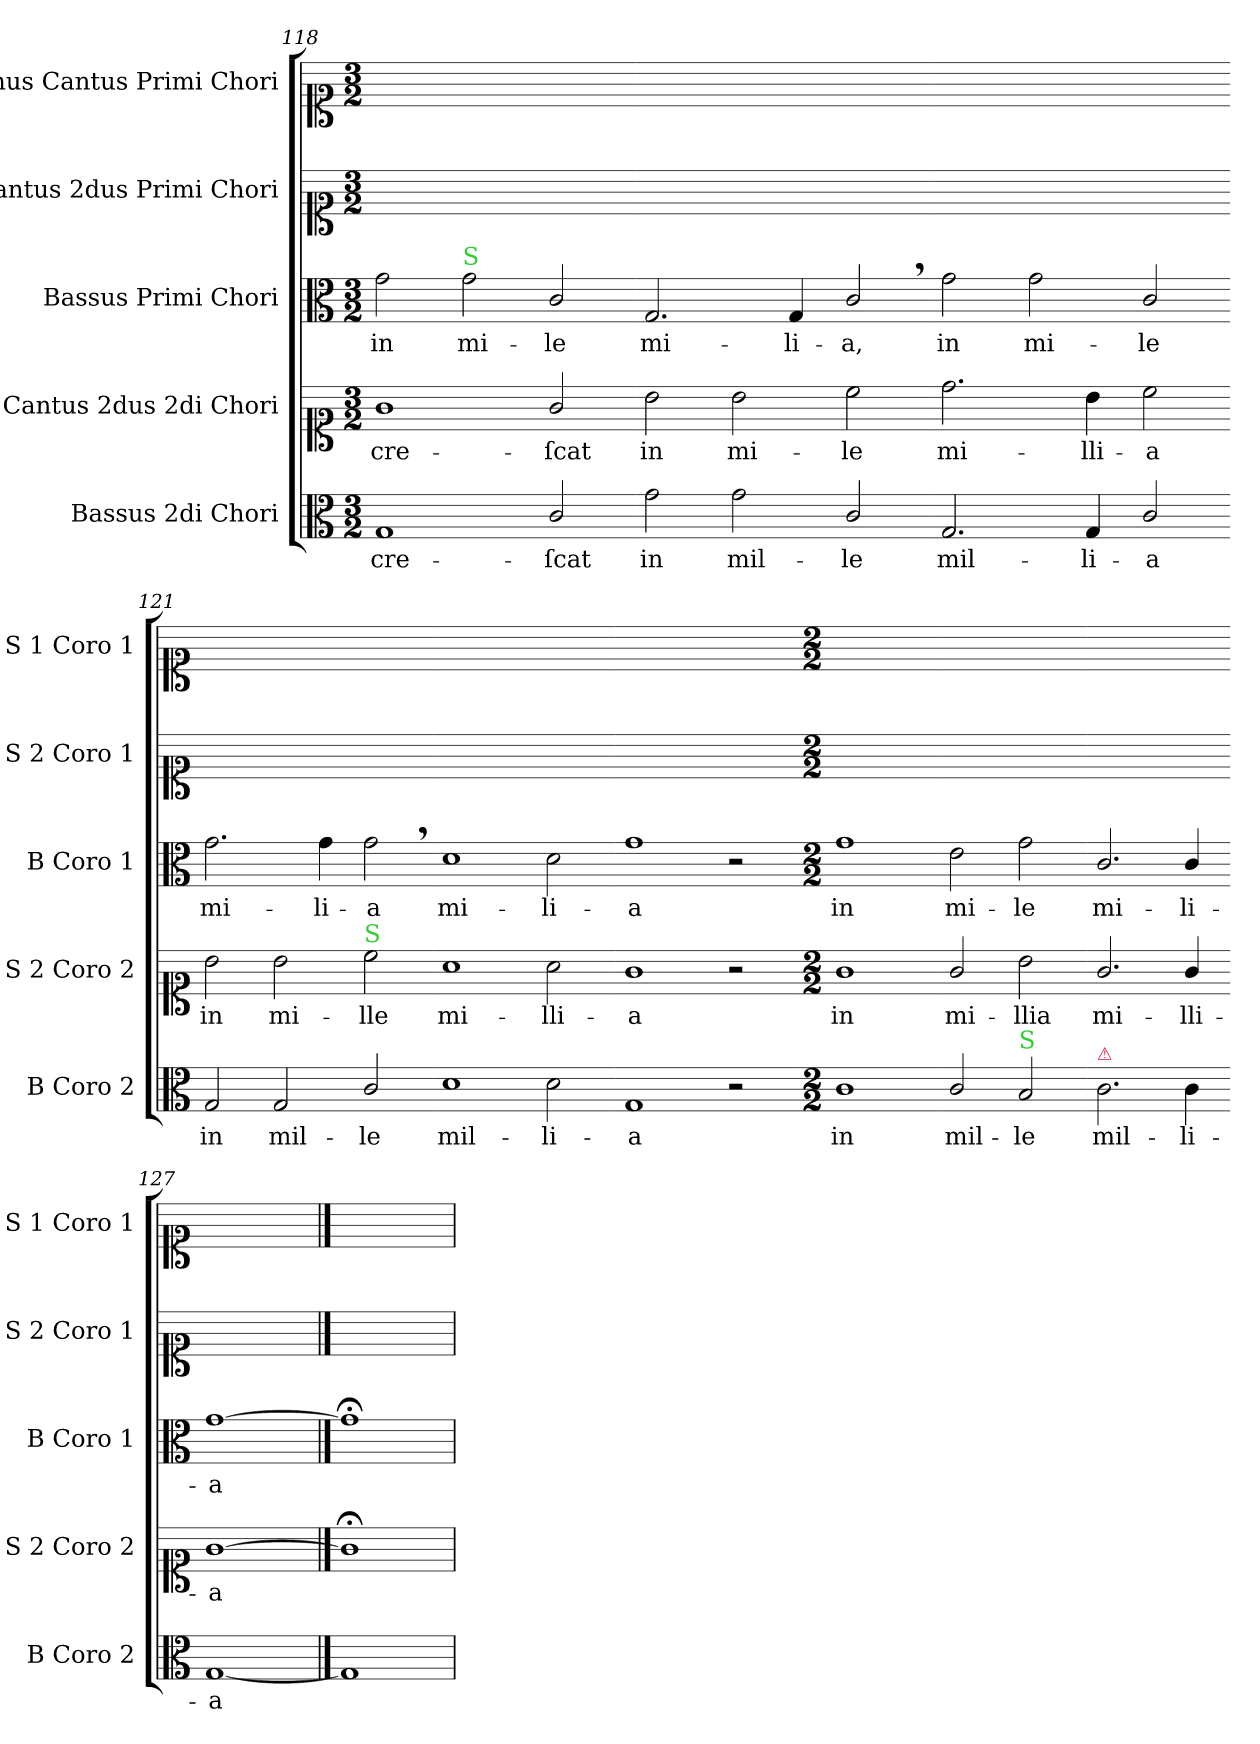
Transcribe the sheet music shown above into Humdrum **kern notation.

**kern	**text	**kern	**text	**kern	**text	**kern	**kern
*part5	*part5	*part4	*part4	*part3	*part3	*part2	*part1
*staff5	*staff5	*staff4	*staff4	*staff3	*staff3	*staff2	*staff1
*I"Bassus 2di Chori	*	*I"Cantus 2dus 2di Chori	*	*I"Bassus Primi Chori	*	*I"Cantus 2dus Primi Chori	*I"1mus Cantus Primi Chori
*I'B Coro 2	*	*I'S 2 Coro 2	*	*I'B Coro 1	*	*I'S 2 Coro 1	*I'S 1 Coro 1
*clefC3	*	*clefC1	*	*clefC3	*	*clefC1	*clefC1
*k[]	*	*k[]	*	*k[]	*	*k[]	*k[]
*M3/2	*	*M3/2	*	*M3/2	*	*M3/2	*M3/2
=118	=118	=118	=118	=118	=118	=118	=118
1G/	cre-	1g\	cre-	2g\	in	1.ryy	1.ryy
!	!	!	!	!LO:TX:a:color=limegreen:t=S	!	!	!
.	.	.	.	2g\	mi-	.	.
2c/	-ſcat	2g/	-ſcat	2c/	-le	.	.
=119-	=119-	=119-	=119-	=119-	=119-	=119-	=119-
2g\	in	2b\	in	2.G/	mi-	1.ryy	1.ryy
2g\	mil-	2b\	mi-	.	.	.	.
.	.	.	.	4G/	-li-	.	.
2c/	-le	2cc\	-le	2c,</	-a,	.	.
=120-	=120-	=120-	=120-	=120-	=120-	=120-	=120-
2.G/	mil-	2.dd\	mi-	2g\	in	1.ryy	1.ryy
.	.	.	.	2g\	mi-	.	.
4G/	-li-	4b\	-lli-	.	.	.	.
2c/	-a	2cc\	-a	2c/	-le	.	.
=121-	=121-	=121-	=121-	=121-	=121-	=121-	=121-
2G/	in	2b\	in	2.g\	mi-	1.ryy	1.ryy
2G/	mil-	2b\	mi-	.	.	.	.
.	.	.	.	4g\	-li-	.	.
!	!	!LO:TX:a:color=limegreen:t=S	!	!	!	!	!
2c/	-le	2cc\	-lle	2g,<\	-a	.	.
=122-	=122-	=122-	=122-	=122-	=122-	=122-	=122-
1d\	mil-	1a\	mi-	1d\	mi-	1.ryy	1.ryy
2d\	-li-	2a\	-lli-	2d\	-li-	.	.
=123-	=123-	=123-	=123-	=123-	=123-	=123-	=123-
1G/	-a	1g\	-a	1g\	-a	1.ryy	1.ryy
2r	.	2r	.	2r	.	.	.
=124-	=124-	=124-	=124-	=124-	=124-	=124-	=124-
*M2/2	*	*M2/2	*	*M2/2	*	*M2/2	*M2/2
1c\	in	1g\	in	1g\	in	1ryy	1ryy
=125-	=125-	=125-	=125-	=125-	=125-	=125-	=125-
2c/	mil-	2g/	mi-	2e\	mi-	1ryy	1ryy
!LO:TX:a:color=limegreen:t=S	!	!	!	!	!	!	!
2B/	-le	2b\	-llia	2g\	-le	.	.
=126-	=126-	=126-	=126-	=126-	=126-	=126-	=126-
!LO:TX:a:color=crimson:t=⚠	!	!	!	!	!	!	!
2.c\	mil-	2.g/	mi-	2.c/	mi-	1ryy	1ryy
4c\	-li-	4g/	-lli-	4c/	-li-	.	.
=127-	=127-	=127-	=127-	=127-	=127-	=127-	=127-
[1G/	-a	[1g\	-a	[1g\	-a	1ryy	1ryy
==128	==128	==128	==128	==128	==128	==128	==128
1G/]	.	1g;<\]	.	1g;\]	.	1ryy	1ryy
=	=	=	=	=	=	=	=
*-	*-	*-	*-	*-	*-	*-	*-
